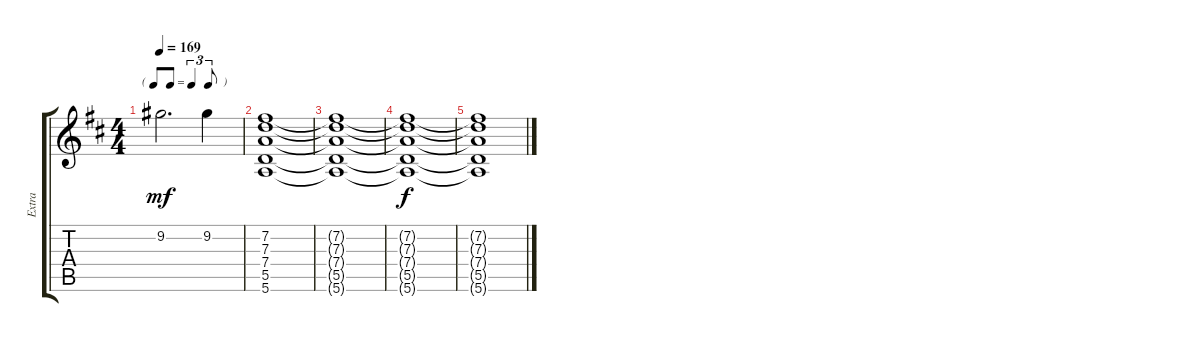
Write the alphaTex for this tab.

\track ("Extra" "Extra") {instrument electricguitarclean}
\staff {score tabs}
\tuning (E4 B3 G3 D3 A2 E2) {hide}
\ts (4 4)
\tf triplet8th
\tempo 169
\clef g2
\ks bminor
9.2.2{d dy mf} 9.2.4 |
(7.2 7.3 7.4 5.5 5.6).1 |
(7.2{t} 7.3{t} 7.4{t} 5.5{t} 5.6{t}).1 |
(7.2{t} 7.3{t} 7.4{t} 5.5{t} 5.6{t}).1{dy f} |
(7.2{t} 7.3{t} 7.4{t} 5.5{t} 5.6{t}).1
